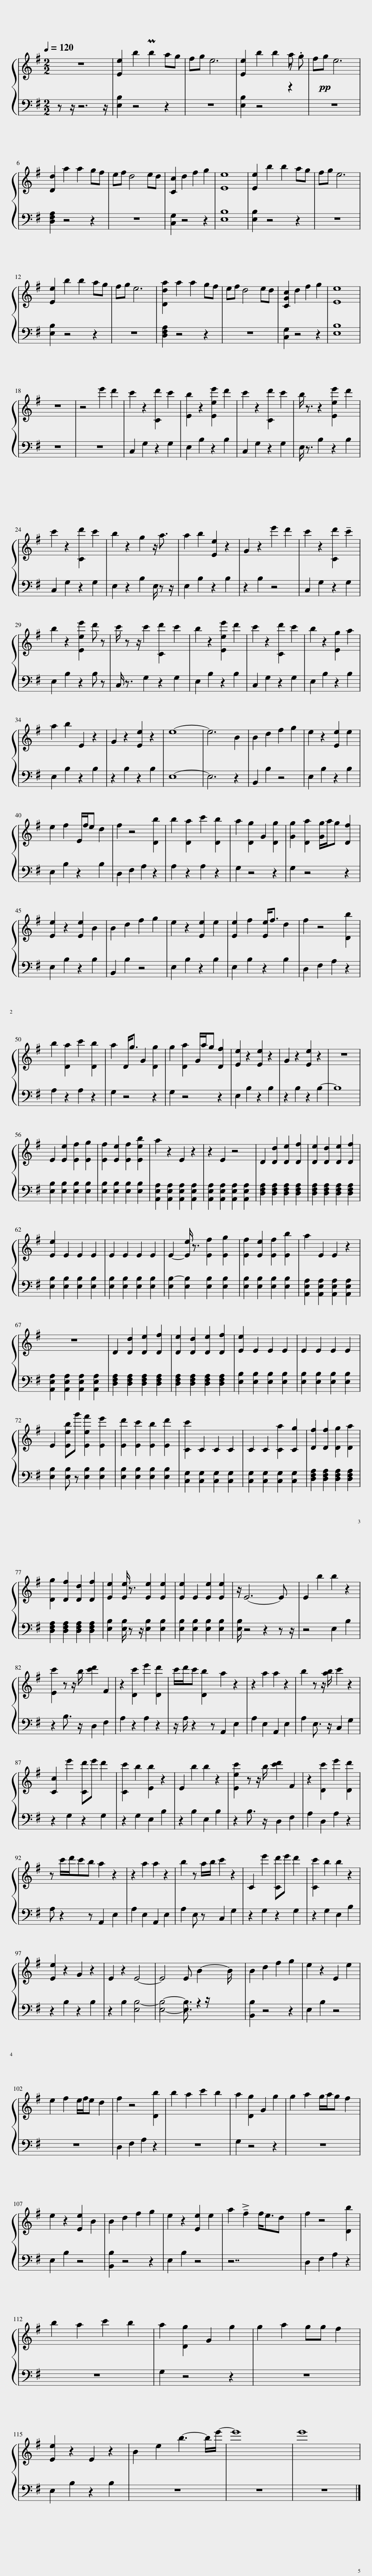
X:1
%%score { 1 | ( 2 3 4 ) }
L:1/8
Q:1/4=120
M:2/2
I:linebreak $
K:G
V:1 treble
V:2 bass
V:3 bass
V:4 bass
V:1
 z8 | [Ee]2 b2 Pb2 ag | fg e6 | [Ee]2 b2 b2 z .g | f!pp!g e6 |$ %5
 [Dd]2 a2 a2 gf | ef d4 ed | [Cc]2 d2 f2 g2 | e8 | [Ee]2 b2 b2 ag | %10
 fg e6 |$ [Ee]2 b2 b2 ag | fg e6 | [Dda]2 a2 a2 gf | ef d4 ed | %15
 [CGc]2 d2 f2 g2 | e8 |$ z8 | z4 e'2 d'2 | c'2 z2 [Cd']2 c'2 | %20
 [Eb]2 z2 [Eee']2 d'2 | c'2 z2 [Cd']2 c'2 | b/ z3/2 z2 [Eee']2 d'2 |$ c'2 z2 [Cd']2 c'2 | b2 z2 g2 z/ a3/2 | %25
 a2 b2 [Ee]2 z2 | G2 z2 e'2 d'2 | c'2 z2 [Cd']2 !tenuto!c'2 |$ b2 z2 [Eee']2 d' z | c'/ z z/ c'2 [Cd']2 c'2 | %30
 b2 z2 [Eee']2 d'2 | c'2 z2 [Cd']2 c'2 | b2 z2 [Eg]2 a2 |$ a2 b2 E2 z2 | G2 z2 [Ee]2 z2 | %35
 e8- | e6 B2 | B2 d2 f2 g2 | e2 z2 [Ee]2 e2 |$ e2 f2 E/f/e d2 | %40
 f2 z4 [Db]2 | b2 [Da]2 c'2 [Db]2 | a2 [Dg]2 G2 [Dg]2 | [Gg]2 [Da]2 [Gg]/a/g [Df]2 |$ [Ee]2 z2 [Ee]2 B2 | %45
 B2 d2 f2 g2 | e2 z2 [Ee]2 e2 | [Ee]2 f2 [Ee]<f d2 | f2 z4 [Db]2 |$ b2 [Da]2 c'2 [Db]2 | %50
 a2 D<g G2 [Dg]2 | g2 [Da]2 G/a/g [Df]2 | [Ee]2 z2 [Ee]2 z2 | G2 z2 [Ee]2 z2 | z8 |$ %55
 E2 [Ee]2 [Ef]2 [Eg]2 | [Ef]2 [Ee]2 [Ef]2 [Eeb]2 | a2 z2 E2 z2 | z2 E2 z4 | D2 [Dd]2 [De]2 [Df]2 | %60
 [De]2 [Dd]2 [De]2 [Df]2 |$ [Ee]2 E2 E2 E2 | E2 E2 E2 E2 | E2- [Ee]/ z3/2 [Ef]2 [Eg]2 | [Ef]2 [Ee]2 [Ef]2 [Eb]2 | %65
 a2 E2 E2 z2 |$ z8 | D2 [Dd]2 [De]2 [Df]2 | [De]2 [Dd]2 [De]2 [Df]2 | [Ee]2 E2 E2 E2 | %70
 E2 E2 E2 E2 |$ E2 [Eeb]g' [Eef']2 [Ee']2 | [Ed']2 [Ec']2 [Eb]2 [Ed']2 | [Cc']2 C2 C2 C2 | C2 C2 [Ca]2 [Cg]2 | %75
 [Df]2 [Df]2 [Dg]2 [Da]2 |$ [Dg]2 [Df]2 [Dd]2 [Df]2 | [Ee]2 [Ee]/ z3/2 [Ee]2 [Ee]2 | [Ee]2 E2 [Ee]2 [Ee]2 | z/ E6- E z/ | %80
 E2 b2 b2 z2 |$ [Ec']2 z z/ b/ [c'd']2 F2 | z2 [Dc']2 e'2 [Dd']2 | c'/d'/c' [Db]2 a2 z2 | z2 a2 a2 z2 | %85
 b2 z z/ [ab]/ c'2 z2 |$ [Cc]2 e'2 [Cd']e' d'2 | [Cc']2 b2 [Eb]2 z2 | E2 b2 b2 z2 | [Eec']2 z z/ b/ [c'd']2 F2 | %90
 z2 [Dc']2 e'2 [Dd']2 |$ z c'/d'/c'b a2 z2 | z2 a2 a2 z2 | b2 z a/b/ c'2 z2 | C2 e'2 [Cd']e' d'2 | %95
 [Cc']2 b2 b2 z2 |$ [Ee]2 z2 G2 z2 | E2 z2 E4- | E4 E B2- B/ x/ | B2 d2 f2 g2 | %100
 e2 z2 E2 e2 |$ e2 f2 e/f/e d2 | f2 z4 [Db]2 | b2 a2 c'2 b2 | a2 [Dg]2 G2 g2 | %105
 g2 a2 g/a/g f2 |$ e2 z2 [Ee]2 B2 | B2 d2 f2 g2 | e2 z2 [Ee]2 e2 | a2 !>!!tenuto!f2 f<ed x | %110
 f2 z4 [Db]2 |$ b2 a2 c'2 b2 | a2 [Dg]2 G2 g2 | g2 a2 gg f2 |$ [Ee]2 z2 E2 z2 | %115
 B2 e2 b3- b/e'/- | e'8 | e'8 | %118
V:2
 z z/ z6 z/ | [E,B,]2 z4 z2 | z8 | [E,B,]2 z4 z2 | z8 |$ %5
 [D,F,A,]2 z4 z2 | z8 | [C,G,]2 z4 z2 |[I:staff -1] E8 |[I:staff +1] [E,B,]2 z4 z2 | %10
 z8 |$ [E,B,]2 z4 z2 | z8 | [D,F,A,]2 z4 z2 | z8 | %15
 [C,G,]2 z4 z2 |[I:staff -1] E8 |$[I:staff +1] z8 | z8 | C,2 G,2 z2 G,2 | %20
 E,2 B,2 z2 B,2 | C,2 G,2 z2 G,2 | E,/ z3/2 B,2 z2 B,2 |$ C,2 G,2 z2 G,2 | E,2 z2 B,2 E,/ z z/ | %25
 E,2 B,2 z2 B,2 | z2 B,2 z4 | C,2 G,2 z2 G,2 |$ E,2 B,2 z2 B, z | C,/ z3/2 G,2 z2 G,2 | %30
 E,2 B,2 z2 B,2 | C,2 G,2 z2 G,2 | E,2 B,2 z2 B,2 |$ E,2 B,2 z2 B,2 | z2 B,2 z2 B,2 | %35
 E,8- | E,6 z2 | B,,2 B,2 z4 | E,2 B,2 z2 B,2 |$ E,2 B,2 z2 B,2 | %40
 D,2 F,2 A,2 z2 | A,2 z2 A,2 z2 | G,2 z4 z2 | G,2 z4 z2 |$ E,2 B,2 z2 B,2 | %45
 B,,2 B,2 z4 | E,2 B,2 z2 B,2 | E,2 B,2 z2 B,2 | D,2 F,2 A,2 z2 |$ A,2 z2 A,2 z2 | %50
 G,2 z4 z2 | G,2 z4 z2 | E,2 B,2 z2 B,2 | z2 B,2 z2 B,2- | B,8 |$ %55
 [E,B,]2 [E,B,]2 [E,B,]2 [E,B,]2 | [E,B,]2 [E,B,]2 [E,B,]2 [E,B,]2 | [A,,E,A,]2 [A,,E,A,]2 [A,,E,A,]2 [A,,E,A,]2 | [A,,E,A,]2 [A,,E,A,]2 [A,,E,A,]2 [A,,E,A,]2 | [D,F,A,]2 [D,F,A,]2 [D,F,A,]2 [D,F,A,]2 | %60
 [D,F,A,]2 [D,F,A,]2 [D,F,A,]2 [D,F,A,]2 |$ [E,B,]2 [E,B,]2 [E,B,]2 [E,B,]2 | [E,B,]2 [E,B,]2 [E,B,]2 [E,B,]2 | [E,B,-]2 [E,B,]2 [E,B,]2 [E,B,]2 | [E,B,]2 [E,B,]2 [E,B,]2 [E,B,]2 | %65
 [A,,E,A,]2 [A,,E,A,]2 [A,,E,A,]2 [A,,E,A,]2 |$ [A,,E,A,]2 [A,,E,A,]2 [A,,E,A,]2 [A,,E,A,]2 | [D,F,A,]2 [D,F,A,]2 [D,F,A,]2 [D,F,A,]2 | [D,F,A,]2 [D,F,A,]2 [D,F,A,]2 [D,F,A,]2 | [E,B,]2 [E,B,]2 [E,B,]2 [E,B,]2 | %70
 [E,B,]2 [E,B,]2 [E,B,]2 [E,B,]2 |$ [E,B,]2 [E,B,] z [E,B,]2 [E,B,]2 | [E,B,]2 [E,B,]2 [E,B,]2 [E,B,]2 | [C,G,]2 [C,G,]2 [C,G,]2 [C,G,]2 | [C,G,]2 [C,G,]2 [C,G,]2 [C,G,]2 | %75
 [D,F,A,]2 [D,F,A,]2 [D,F,A,]2 [D,F,A,]2 |$ [D,F,A,]2 [D,F,A,]2 [D,F,A,]2 [D,F,A,]2 | [E,B,]2 [E,B,]/ z z/ [E,B,]2 [E,B,]2 | [E,B,]2 [E,B,]2 [E,B,]2 [E,B,]2 | [E,B,]/ z4 z2 z x/ | %80
 z4 E,2 B,2 |$ z2 B,3/2 z/ D,2 F,2 | A,2 z2 A,2 z2 | z/ A,/ z2 z A,,2 E,2 | A,2 E,2 A,,2 E,2 | %85
 A,2 E,3/2 z/ C,2 G,2 |$ z2 G,2 z2 G,2 | z2 G,2 E,2 B,2 | z2 B,2 E,2 B,2 | z2 B,3/2 z/ D,2 F,2 | %90
 A,2 D,2 A,2 z2 |$ A, z2 z A,,2 E,2 | A,2 E,2 A,,2 E,2 | A,2 E, z C,2 G,2 | z2 G,2 z2 G,2 | %95
 z2 G,2 E,2 B,2 |$ z2 B,2 z2 B,2 | z2 B,2 [E,B,-]4 | B,4- B,3/2 z/ x2 | [B,,B,]2 z4 z2 | %100
 E,2 B,2 z4 |$ z8 | D,2 F,2 A,2 z2 | z8 | G,2 z4 z2 | %105
 z8 |$ E,2 B,2 z4 | [B,,B,]2 z4 z2 | E,2 B,2 z4 | z7 x | %110
 D,2 F,2 A,2 z2 |$ z8 | G,2 z4 z2 | z8 |$ E,2 B,2 z2 B,2 | %115
 z8 | z8 | z8 | %118
V:3
 x8 | x8 | x8 | x6[I:staff -1] a x | x8 |$ %5
 x8 | x8 | x8 |[I:staff +1] B,8 | x8 | %10
 x8 |$ x8 | x8 | x8 | x8 | %15
 x8 | B,8 |$ x8 | x8 | x8 | %20
 x8 | x8 | x8 |$ x8 | x8 | %25
 x8 | x8 | x8 |$ x8 | x8 | %30
 x8 | x8 | x8 |$ x8 | x8 | %35
 x8 | x8 | x8 | x8 |$ x8 | %40
 x8 | x8 | x8 | x8 |$ x8 | %45
 x8 | x8 | x8 | x8 |$ x8 | %50
 x8 | x8 | x8 | x8 | x8 |$ %55
 x8 | x8 | x8 | x8 | x8 | %60
 x8 |$ x8 | x8 | x8 | x8 | %65
 x8 |$ x8 | x8 | x8 | x8 | %70
 x8 |$ x8 | x8 | x8 | x8 | %75
 x8 |$ x8 | x8 | x8 | x8 | %80
 x8 |$ x8 | x8 | x8 | x8 | %85
 x8 |$ x8 | x8 | x8 | x8 | %90
 x8 |$ x8 | x8 | x8 | x8 | %95
 x8 |$ x8 | x8 | E,4- E,3/2 x5/2 | x8 | %100
 x8 |$ x8 | x8 | x8 | x8 | %105
 x8 |$ x8 | x8 | x8 | x8 | %110
 x8 |$ x8 | x8 | x8 |$ x8 | %115
 x8 | x8 | x8 | %118
V:4
 x8 | x8 | x8 | x8 | x8 |$ %5
 x8 | x8 | x8 | E,8 | x8 | %10
 x8 |$ x8 | x8 | x8 | x8 | %15
 x8 | E,8 |$ x8 | x8 | x8 | %20
 x8 | x8 | x8 |$ x8 | x8 | %25
 x8 | x8 | x8 |$ x8 | x8 | %30
 x8 | x8 | x8 |$ x8 | x8 | %35
 x8 | x8 | x8 | x8 |$ x8 | %40
 x8 | x8 | x8 | x8 |$ x8 | %45
 x8 | x8 | x8 | x8 |$ x8 | %50
 x8 | x8 | x8 | x8 | x8 |$ %55
 x8 | x8 | x8 | x8 | x8 | %60
 x8 |$ x8 | x8 | x8 | x8 | %65
 x8 |$ x8 | x8 | x8 | x8 | %70
 x8 |$ x8 | x8 | x8 | x8 | %75
 x8 |$ x8 | x8 | x8 | x8 | %80
 x8 |$ x8 | x8 | x8 | x8 | %85
 x8 |$ x8 | x8 | x8 | x8 | %90
 x8 |$ x8 | x8 | x8 | x8 | %95
 x8 |$ x8 | x8 | x5 z2 x | x8 | %100
 x8 |$ x8 | x8 | x8 | x8 | %105
 x8 |$ x8 | x8 | x8 | x8 | %110
 x8 |$ x8 | x8 | x8 |$ x8 | %115
 x8 | x8 | x8 | %118
